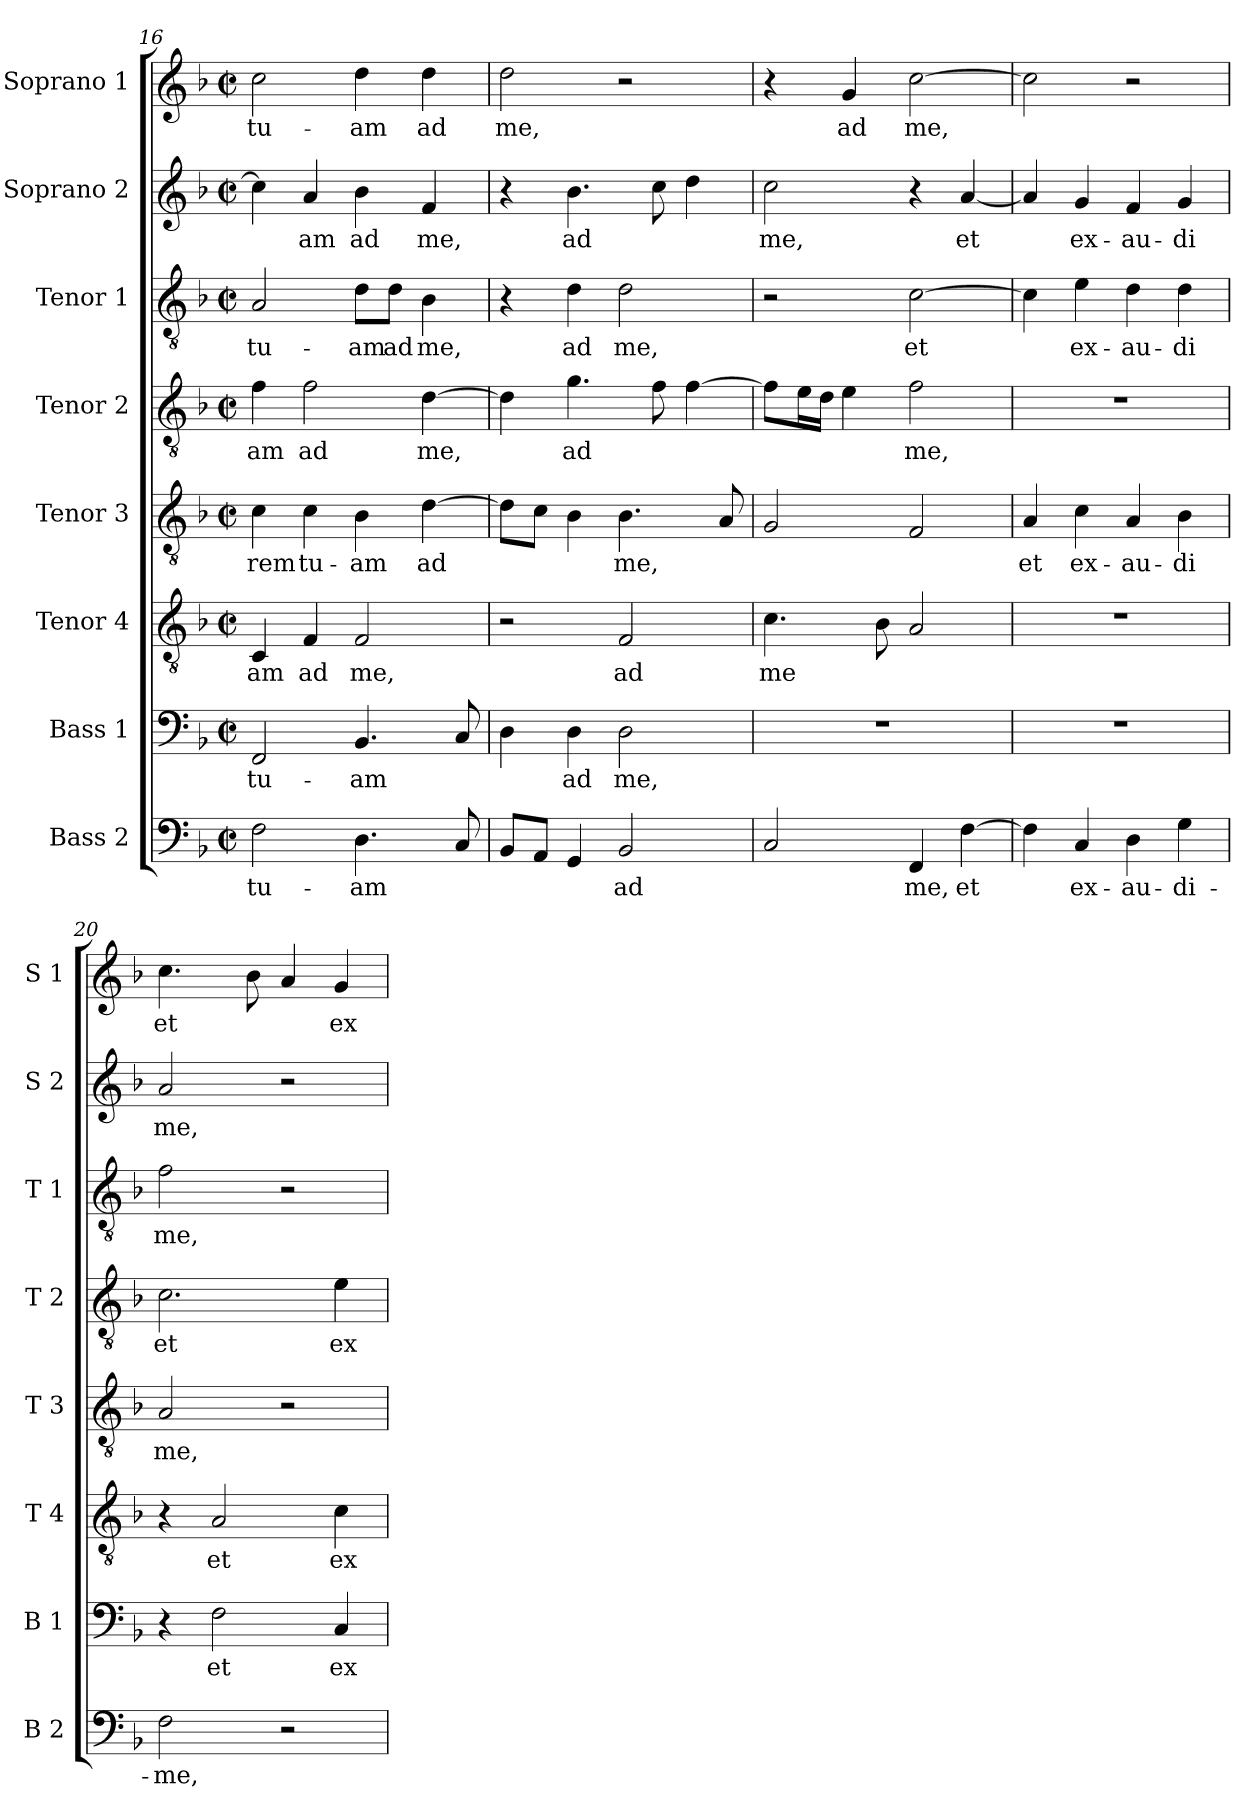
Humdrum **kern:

**kern	**text	**kern	**text	**kern	**text	**kern	**text	**kern	**text	**kern	**text	**kern	**text	**kern	**text
*part8	*part8	*part7	*part7	*part6	*part6	*part5	*part5	*part4	*part4	*part3	*part3	*part2	*part2	*part1	*part1
*staff8	*staff8	*staff7	*staff7	*staff6	*staff6	*staff5	*staff5	*staff4	*staff4	*staff3	*staff3	*staff2	*staff2	*staff1	*staff1
*I"Bass 2	*	*I"Bass 1	*	*I"Tenor 4	*	*I"Tenor 3	*	*I"Tenor 2	*	*I"Tenor 1	*	*I"Soprano 2	*	*I"Soprano 1	*
*I'B 2	*	*I'B 1	*	*I'T 4	*	*I'T 3	*	*I'T 2	*	*I'T 1	*	*I'S 2	*	*I'S 1	*
*clefF4	*	*clefF4	*	*clefGv2	*	*clefGv2	*	*clefGv2	*	*clefGv2	*	*clefG2	*	*clefG2	*
*k[b-]	*	*k[b-]	*	*k[b-]	*	*k[b-]	*	*k[b-]	*	*k[b-]	*	*k[b-]	*	*k[b-]	*
*F:	*	*F:	*	*F:	*	*F:	*	*F:	*	*F:	*	*F:	*	*F:	*
*M2/2	*	*M2/2	*	*M2/2	*	*M2/2	*	*M2/2	*	*M2/2	*	*M2/2	*	*M2/2	*
*met(c|)	*	*met(c|)	*	*met(c|)	*	*met(c|)	*	*met(c|)	*	*met(c|)	*	*met(c|)	*	*met(c|)	*
=16	=16	=16	=16	=16	=16	=16	=16	=16	=16	=16	=16	=16	=16	=16	=16
2F\	tu-	2FF/	tu-	4C/	-am	4c\	-rem	4f\	-am	2A/	tu-	4cc\]	.	2cc\	tu-
.	.	.	.	4F/	ad	4c\	tu-	2f\	ad	.	.	4a/	-am	.	.
4.D\	-am	4.BB-/	-am	2F/	me,	4B-\	-am	.	.	8d\L	-am	4b-\	ad	4dd\	-am
.	.	.	.	.	.	.	.	.	.	8d\J	ad	.	.	.	.
.	.	.	.	.	.	[4d\	ad	[4d\	me,	4B-\	me,	4f/	me,	4dd\	ad
8C/	.	8C/	.	.	.	.	.	.	.	.	.	.	.	.	.
=17	=17	=17	=17	=17	=17	=17	=17	=17	=17	=17	=17	=17	=17	=17	=17
8BB-/L	.	4D\	.	2r	.	8d\L]	.	4d\]	.	4r	.	4r	.	2dd\	me,
8AA/J	.	.	.	.	.	8c\J	.	.	.	.	.	.	.	.	.
4GG/	.	4D\	ad	.	.	4B-\	.	4.g\	ad	4d\	ad	4.b-\	ad	.	.
2BB-/	ad	2D\	me,	2F/	ad	4.B-\	me,	.	.	2d\	me,	.	.	2r	.
.	.	.	.	.	.	.	.	8f\	.	.	.	8cc\	.	.	.
.	.	.	.	.	.	.	.	[4f\	.	.	.	4dd\	.	.	.
.	.	.	.	.	.	8A/	.	.	.	.	.	.	.	.	.
=18	=18	=18	=18	=18	=18	=18	=18	=18	=18	=18	=18	=18	=18	=18	=18
2C/	.	1r	.	4.c\	me	2G/	.	8f\L]	.	2r	.	2cc\	me,	4r	.
.	.	.	.	.	.	.	.	16e\L	.	.	.	.	.	.	.
.	.	.	.	.	.	.	.	16d\JJ	.	.	.	.	.	.	.
.	.	.	.	.	.	.	.	4e\	.	.	.	.	.	4g/	ad
.	.	.	.	8B-\	.	.	.	.	.	.	.	.	.	.	.
4FF/	me,	.	.	2A/	.	2F/	.	2f\	me,	[2c\	et	4r	.	[2cc\	me,
[4F\	et	.	.	.	.	.	.	.	.	.	.	[4a/	et	.	.
=19	=19	=19	=19	=19	=19	=19	=19	=19	=19	=19	=19	=19	=19	=19	=19
4F\]	.	1r	.	1r	.	4A/	et	1r	.	4c\]	.	4a/]	.	2cc\]	.
4C/	ex-	.	.	.	.	4c\	ex-	.	.	4e\	ex-	4g/	ex-	.	.
4D\	-au-	.	.	.	.	4A/	-au-	.	.	4d\	-au-	4f/	-au-	2r	.
4G\	-di-	.	.	.	.	4B-\	-di	.	.	4d\	-di	4g/	-di	.	.
=20	=20	=20	=20	=20	=20	=20	=20	=20	=20	=20	=20	=20	=20	=20	=20
2F\	-me,	4r	.	4r	.	2A/	me,	2.c\	et	2f\	me,	2a/	me,	4.cc\	et
.	.	2F\	et	2A/	et	.	.	.	.	.	.	.	.	.	.
.	.	.	.	.	.	.	.	.	.	.	.	.	.	8b-\	.
2r	.	.	.	.	.	2r	.	.	.	2r	.	2r	.	4a/	.
.	.	4C/	ex-	4c\	ex-	.	.	4e\	ex-	.	.	.	.	4g/	ex-
=	=	=	=	=	=	=	=	=	=	=	=	=	=	=	=
*-	*-	*-	*-	*-	*-	*-	*-	*-	*-	*-	*-	*-	*-	*-	*-
